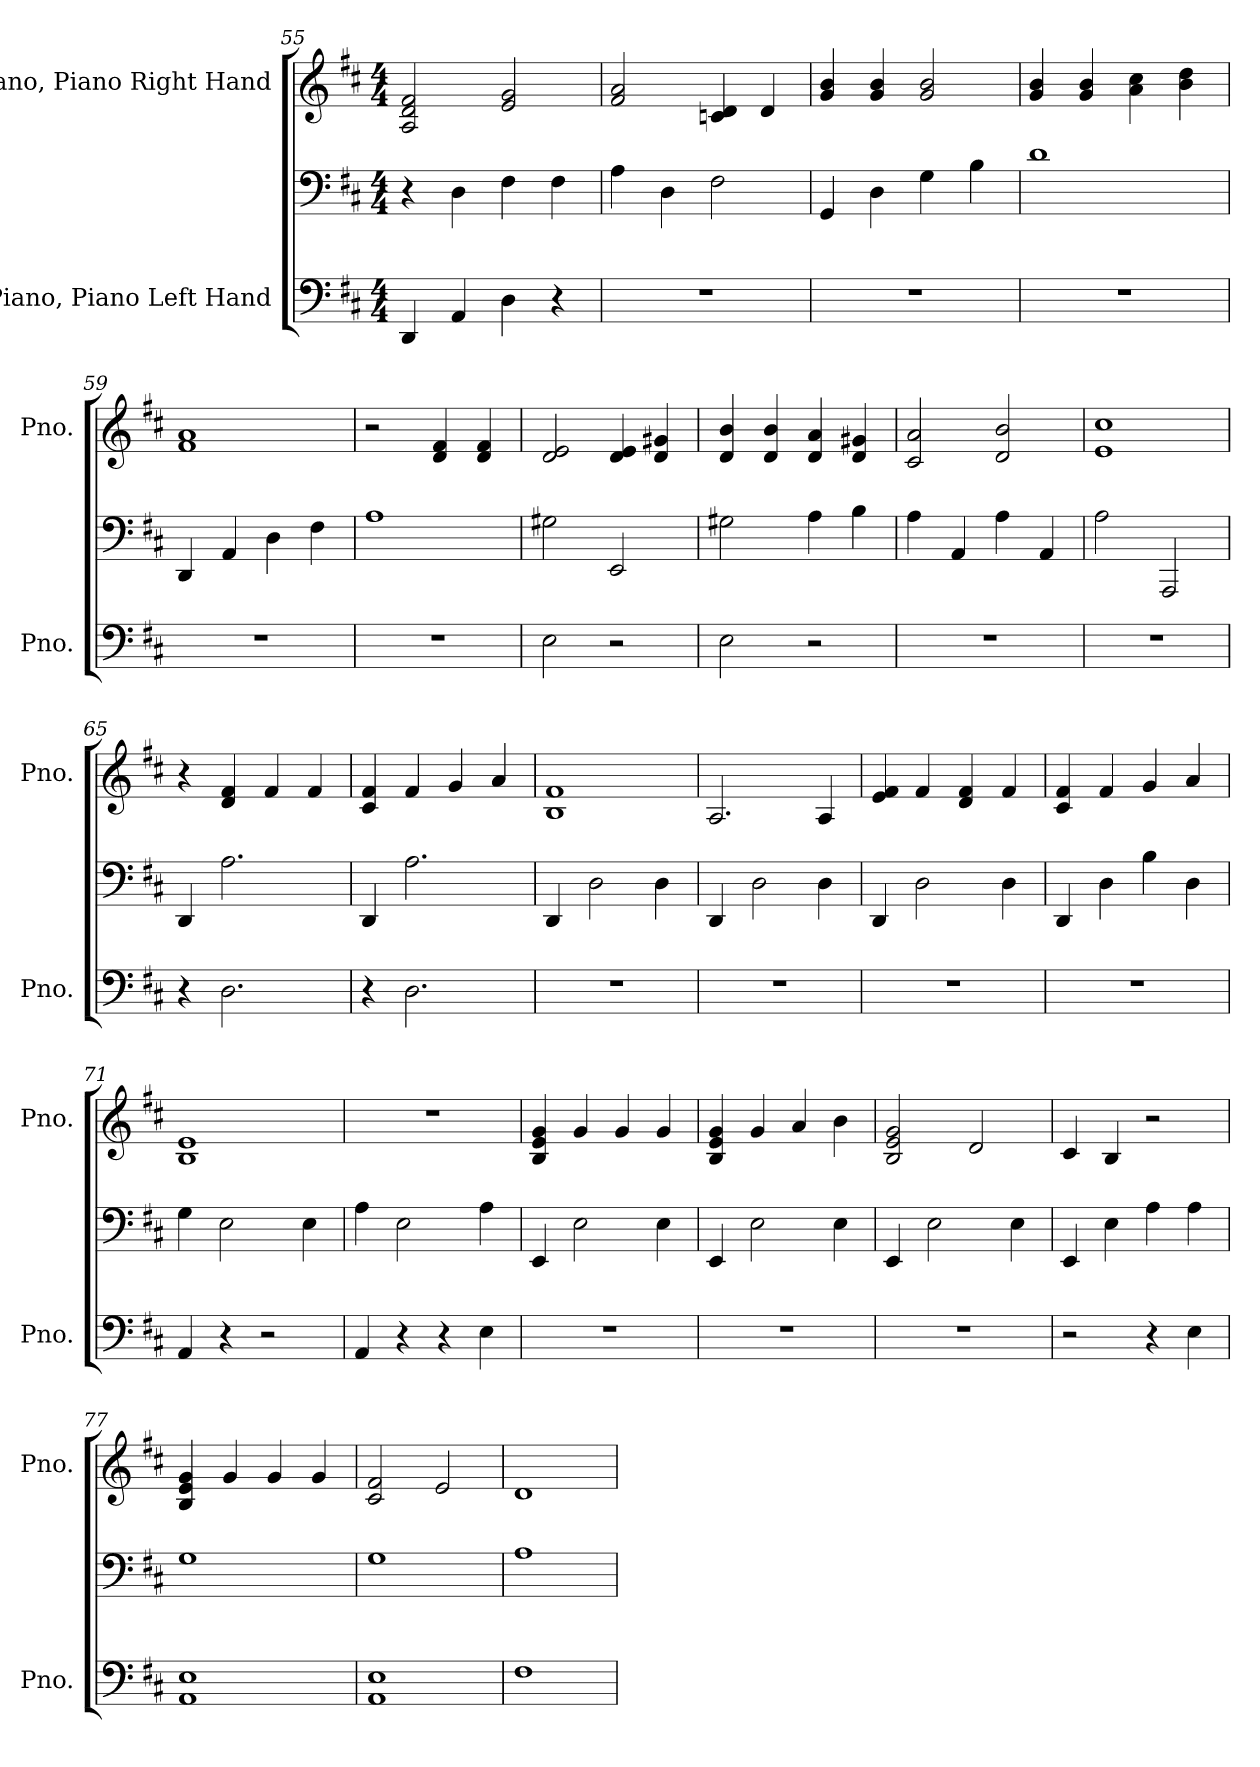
**kern	**kern	**kern
*part2	*part2	*part1
*staff3	*staff2	*staff1
*I"Piano, Piano Left Hand	*	*I"Piano, Piano Right Hand
*I'Pno.	*	*I'Pno.
*clefF4	*clefF4	*clefG2
*k[f#c#]	*k[f#c#]	*k[f#c#]
*M4/4	*M4/4	*M4/4
=55	=55	=55
4DD/	4r	2A/ 2d/ 2f#/
4AA/	4D\	.
4D\	4F#\	2e/ 2g/
4r	4F#\	.
!!LO:LB:g=z
=56	=56	=56
1r	4A\	2f#/ 2a/
.	4D\	.
.	2F#\	4cn/ 4d/
.	.	4d/
=57	=57	=57
1r	4GG/	4g/ 4b/
.	4D\	4g/ 4b/
.	4G\	2g/ 2b/
.	4B\	.
=58	=58	=58
1r	1d	4g/ 4b/
.	.	4g/ 4b/
.	.	4a\ 4cc#\
.	.	4b\ 4dd\
=59	=59	=59
1r	4DD/	1f# 1a
.	4AA/	.
.	4D\	.
.	4F#\	.
=60	=60	=60
1r	1A	2r
.	.	4d/ 4f#/
.	.	4d/ 4f#/
=61	=61	=61
2E\	2G#X\	2d/ 2e/
2r	2EE/	4d/ 4e/
.	.	4d/ 4g#X/
=62	=62	=62
2E\	2G#X\	4d/ 4b/
.	.	4d/ 4b/
2r	4A\	4d/ 4a/
.	4B\	4d/ 4g#X/
=63	=63	=63
1r	4A\	2c#/ 2a/
.	4AA/	.
.	4A\	2d/ 2b/
.	4AA/	.
!!LO:PB:g=z
=64	=64	=64
1r	2A\	1e 1cc#
.	2AAA/	.
=65	=65	=65
4r	4DD/	4r
2.D\	2.A\	4d/ 4f#/
.	.	4f#/
.	.	4f#/
=66	=66	=66
4r	4DD/	4c#/ 4f#/
2.D\	2.A\	4f#/
.	.	4g/
.	.	4a/
=67	=67	=67
1r	4DD/	1B 1f#
.	2D\	.
.	4D\	.
=68	=68	=68
1r	4DD/	2.A/
.	2D\	.
.	4D\	4A/
=69	=69	=69
1r	4DD/	4e/ 4f#/
.	2D\	4f#/
.	.	4d/ 4f#/
.	4D\	4f#/
=70	=70	=70
1r	4DD/	4c#/ 4f#/
.	4D\	4f#/
.	4B\	4g/
.	4D\	4a/
=71	=71	=71
4AA/	4G\	1B 1e
4r	2E\	.
2r	.	.
.	4E\	.
=72	=72	=72
4AA/	4A\	1r
4r	2E\	.
4r	.	.
4E\	4A\	.
!!LO:LB:g=z
=73	=73	=73
1r	4EE/	4B/ 4e/ 4g/
.	2E\	4g/
.	.	4g/
.	4E\	4g/
=74	=74	=74
1r	4EE/	4B/ 4e/ 4g/
.	2E\	4g/
.	.	4a/
.	4E\	4b\
=75	=75	=75
1r	4EE/	2B/ 2e/ 2g/
.	2E\	.
.	.	2d/
.	4E\	.
=76	=76	=76
2r	4EE/	4c#/
.	4E\	4B/
4r	4A\	2r
4E\	4A\	.
=77	=77	=77
1AA 1E	1G	4B/ 4e/ 4g/
.	.	4g/
.	.	4g/
.	.	4g/
=78	=78	=78
1AA 1E	1G	2c#/ 2f#/
.	.	2e/
=79	=79	=79
1F#	1A	1d
=	=	=
*-	*-	*-
